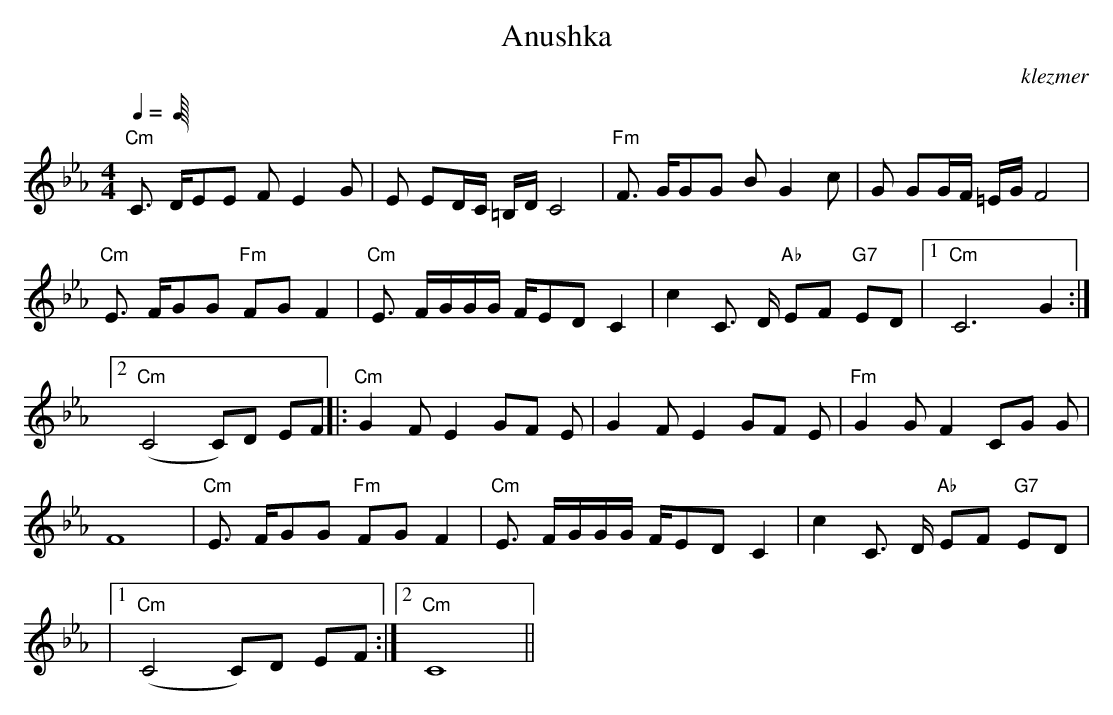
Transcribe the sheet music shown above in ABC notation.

X:1
T:Anushka
O:klezmer
M:4/4
L:1/8
Q:1/4=
K:Cm
V:1
"Cm" C3/2 D/EE FE2 G|E ED/C/ =B,/D/C4 |"Fm" F3/2 G/GG BG2 c|G GG/F/ =E/G/F4 |
"Cm" E3/2 F/GG "Fm" FG F2 |"Cm" E3/2 F/G/G/G/ F/ED C2 |c2 C3/2 D/"Ab" EF "G7" ED |1 "Cm" C6 G2 :|2
"Cm" (C4 C)D EF || |:"Cm" G2 FE2 GF E|G2 FE2 GF E|"Fm" G2 GF2 CG G|
F8 |"Cm" E3/2 F/GG "Fm" FG F2 |"Cm" E3/2 F/G/G/G/ F/ED C2 |c2 C3/2 D/"Ab" EF "G7" ED |
|1 "Cm" (C4 C)D EF :|2 "Cm" C8 ||
